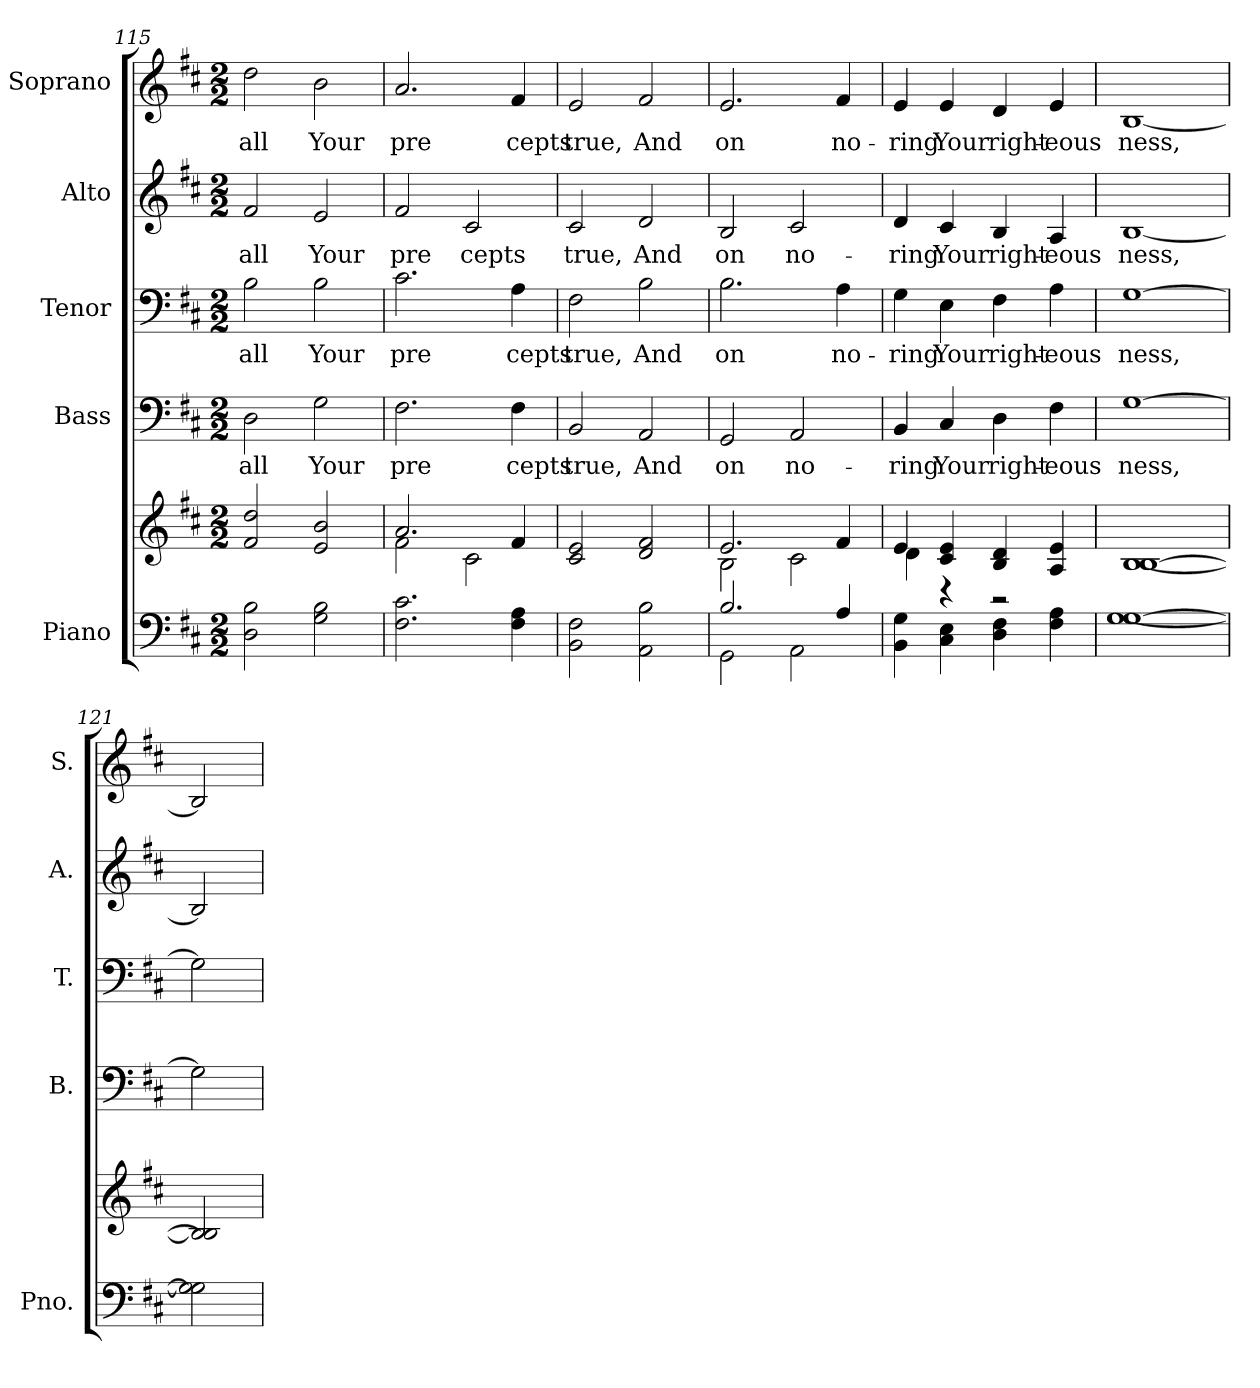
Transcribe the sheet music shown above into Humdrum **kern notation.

**kern	**kern	**kern	**text	**kern	**text	**kern	**text	**kern	**text
*part5	*part5	*part4	*part4	*part3	*part3	*part2	*part2	*part1	*part1
*staff6	*staff5	*staff4	*staff4	*staff3	*staff3	*staff2	*staff2	*staff1	*staff1
*I"Piano	*	*I"Bass	*	*I"Tenor	*	*I"Alto	*	*I"Soprano	*
*I'Pno.	*	*I'B.	*	*I'T.	*	*I'A.	*	*I'S.	*
!!LO:PB:g=z
*clefF4	*clefG2	*clefF4	*	*clefF4	*	*clefG2	*	*clefG2	*
*k[f#c#]	*k[f#c#]	*k[f#c#]	*	*k[f#c#]	*	*k[f#c#]	*	*k[f#c#]	*
*D:	*D:	*D:	*	*D:	*	*D:	*	*D:	*
*M2/2	*M2/2	*M2/2	*	*M2/2	*	*M2/2	*	*M2/2	*
=115	=115	=115	=115	=115	=115	=115	=115	=115	=115
!	!	!	!LO:LY:b:color=#000000	!	!	!	!	!	!
!	!	!	!	!	!LO:LY:b:color=#000000	!	!	!	!
!	!	!	!	!	!	!	!LO:LY:b:color=#000000	!	!
!	!	!	!	!	!	!	!	!	!LO:LY:b:color=#000000
2Di\ 2Bi	2f#i/ 2ddi	2Di\	all	2Bi\	all	2f#i/	all	2ddi\	all
!	!	!	!LO:LY:b:color=#000000	!	!	!	!	!	!
!	!	!	!	!	!LO:LY:b:color=#000000	!	!	!	!
!	!	!	!	!	!	!	!LO:LY:b:color=#000000	!	!
!	!	!	!	!	!	!	!	!	!LO:LY:b:color=#000000
2Gi\ 2Bi	2ei/ 2bi	2Gi\	Your	2Bi\	Your	2ei/	Your	2bi\	Your
=116	=116	=116	=116	=116	=116	=116	=116	=116	=116
*	*^	*	*	*	*	*	*	*	*
!	!	!	!	!LO:LY:b:color=#000000	!	!	!	!	!	!
!	!	!	!	!	!	!LO:LY:b:color=#000000	!	!	!	!
!	!	!	!	!	!	!	!	!LO:LY:b:color=#000000	!	!
!	!	!	!	!	!	!	!	!	!	!LO:LY:b:color=#000000
2.F#i\ 2.c#i	2.ai/	2f#i\	2.F#i\	pre	2.c#i\	pre	2f#i/	pre	2.ai/	pre
!	!	!	!	!	!	!	!	!LO:LY:b:color=#000000	!	!
.	.	2c#i\	.	.	.	.	2c#i/	cepts	.	.
!	!	!	!	!LO:LY:b:color=#000000	!	!	!	!	!	!
!	!	!	!	!	!	!LO:LY:b:color=#000000	!	!	!	!
!	!	!	!	!	!	!	!	!	!	!LO:LY:b:color=#000000
4F#i\ 4Ai	4f#i/	.	4F#i\	cepts	4Ai\	cepts	.	.	4f#i/	cepts
*	*v	*v	*	*	*	*	*	*	*	*
=117	=117	=117	=117	=117	=117	=117	=117	=117	=117
!	!	!	!LO:LY:b:color=#000000	!	!	!	!	!	!
!	!	!	!	!	!LO:LY:b:color=#000000	!	!	!	!
!	!	!	!	!	!	!	!LO:LY:b:color=#000000	!	!
!	!	!	!	!	!	!	!	!	!LO:LY:b:color=#000000
2BBi\ 2F#i	2c#i/ 2ei	2BBi/	true,	2F#i\	true,	2c#i/	true,	2ei/	true,
!	!	!	!LO:LY:b:color=#000000	!	!	!	!	!	!
!	!	!	!	!	!LO:LY:b:color=#000000	!	!	!	!
!	!	!	!	!	!	!	!LO:LY:b:color=#000000	!	!
!	!	!	!	!	!	!	!	!	!LO:LY:b:color=#000000
2AAi\ 2Bi	2di/ 2f#i	2AAi/	And	2Bi\	And	2di/	And	2f#i/	And
=118	=118	=118	=118	=118	=118	=118	=118	=118	=118
*^	*^	*	*	*	*	*	*	*	*
!	!	!	!	!	!LO:LY:b:color=#000000	!	!	!	!	!	!
!	!	!	!	!	!	!	!LO:LY:b:color=#000000	!	!	!	!
!	!	!	!	!	!	!	!	!	!LO:LY:b:color=#000000	!	!
!	!	!	!	!	!	!	!	!	!	!	!LO:LY:b:color=#000000
2.Bi/	2GGi\	2.ei/	2Bi\	2GGi/	on	2.Bi\	on	2Bi/	on	2.ei/	on
!	!	!	!	!	!LO:LY:b:color=#000000	!	!	!	!	!	!
!	!	!	!	!	!	!	!	!	!LO:LY:b:color=#000000	!	!
.	2AAi\	.	2c#i\	2AAi/	no-	.	.	2c#i/	no-	.	.
!	!	!	!	!	!	!	!LO:LY:b:color=#000000	!	!	!	!
!	!	!	!	!	!	!	!	!	!	!	!LO:LY:b:color=#000000
4Ai/	.	4f#i/	.	.	.	4Ai\	no-	.	.	4f#i/	no-
*v	*v	*	*	*	*	*	*	*	*	*	*
=119	=119	=119	=119	=119	=119	=119	=119	=119	=119	=119
!	!	!	!	!LO:LY:b:color=#000000	!	!	!	!	!	!
!	!	!	!	!	!	!LO:LY:b:color=#000000	!	!	!	!
!	!	!	!	!	!	!	!	!LO:LY:b:color=#000000	!	!
!	!	!	!	!	!	!	!	!	!	!LO:LY:b:color=#000000
4BBi\ 4Gi	4ei/	4di\	4BBi/	-ring	4Gi\	-ring	4di/	-ring	4ei/	-ring
!	!	!	!	!LO:LY:b:color=#000000	!	!	!	!	!	!
!	!	!	!	!	!	!LO:LY:b:color=#000000	!	!	!	!
!	!	!	!	!	!	!	!	!LO:LY:b:color=#000000	!	!
!	!	!	!	!	!	!	!	!	!	!LO:LY:b:color=#000000
4C#i\ 4Ei	4c#i/ 4ei	4r	4C#i/	Your	4Ei\	Your	4c#i/	Your	4ei/	Your
!	!	!	!	!LO:LY:b:color=#000000	!	!	!	!	!	!
!	!	!	!	!	!	!LO:LY:b:color=#000000	!	!	!	!
!	!	!	!	!	!	!	!	!LO:LY:b:color=#000000	!	!
!	!	!	!	!	!	!	!	!	!	!LO:LY:b:color=#000000
4Di\ 4F#i	4Bi/ 4di	2r	4Di\	right-	4F#i\	right-	4Bi/	right-	4di/	right-
!	!	!	!	!LO:LY:b:color=#000000	!	!	!	!	!	!
!	!	!	!	!	!	!LO:LY:b:color=#000000	!	!	!	!
!	!	!	!	!	!	!	!	!LO:LY:b:color=#000000	!	!
!	!	!	!	!	!	!	!	!	!	!LO:LY:b:color=#000000
4F#i\ 4Ai	4Ai/ 4ei	.	4F#i\	-eous	4Ai\	-eous	4Ai/	eous	4ei/	-eous
*	*v	*v	*	*	*	*	*	*	*	*
=120	=120	=120	=120	=120	=120	=120	=120	=120	=120
!	!	!	!LO:LY:b:color=#000000	!	!	!	!	!	!
!	!	!	!	!	!LO:LY:b:color=#000000	!	!	!	!
!	!	!	!	!	!	!	!LO:LY:b:color=#000000	!	!
!	!	!	!	!	!	!	!	!	!LO:LY:b:color=#000000
[1Gi [1Gi	[1Bi [1Bi	[1Gi	ness,	[1Gi	ness,	[1Bi	ness,	[1Bi	ness,
=121	=121	=121	=121	=121	=121	=121	=121	=121	=121
2Gi] 2Gi]	2Bi] 2Bi]	2Gi]	.	2Gi]	.	2Bi]	.	2Bi]	.
=	=	=	=	=	=	=	=	=	=
*-	*-	*-	*-	*-	*-	*-	*-	*-	*-
